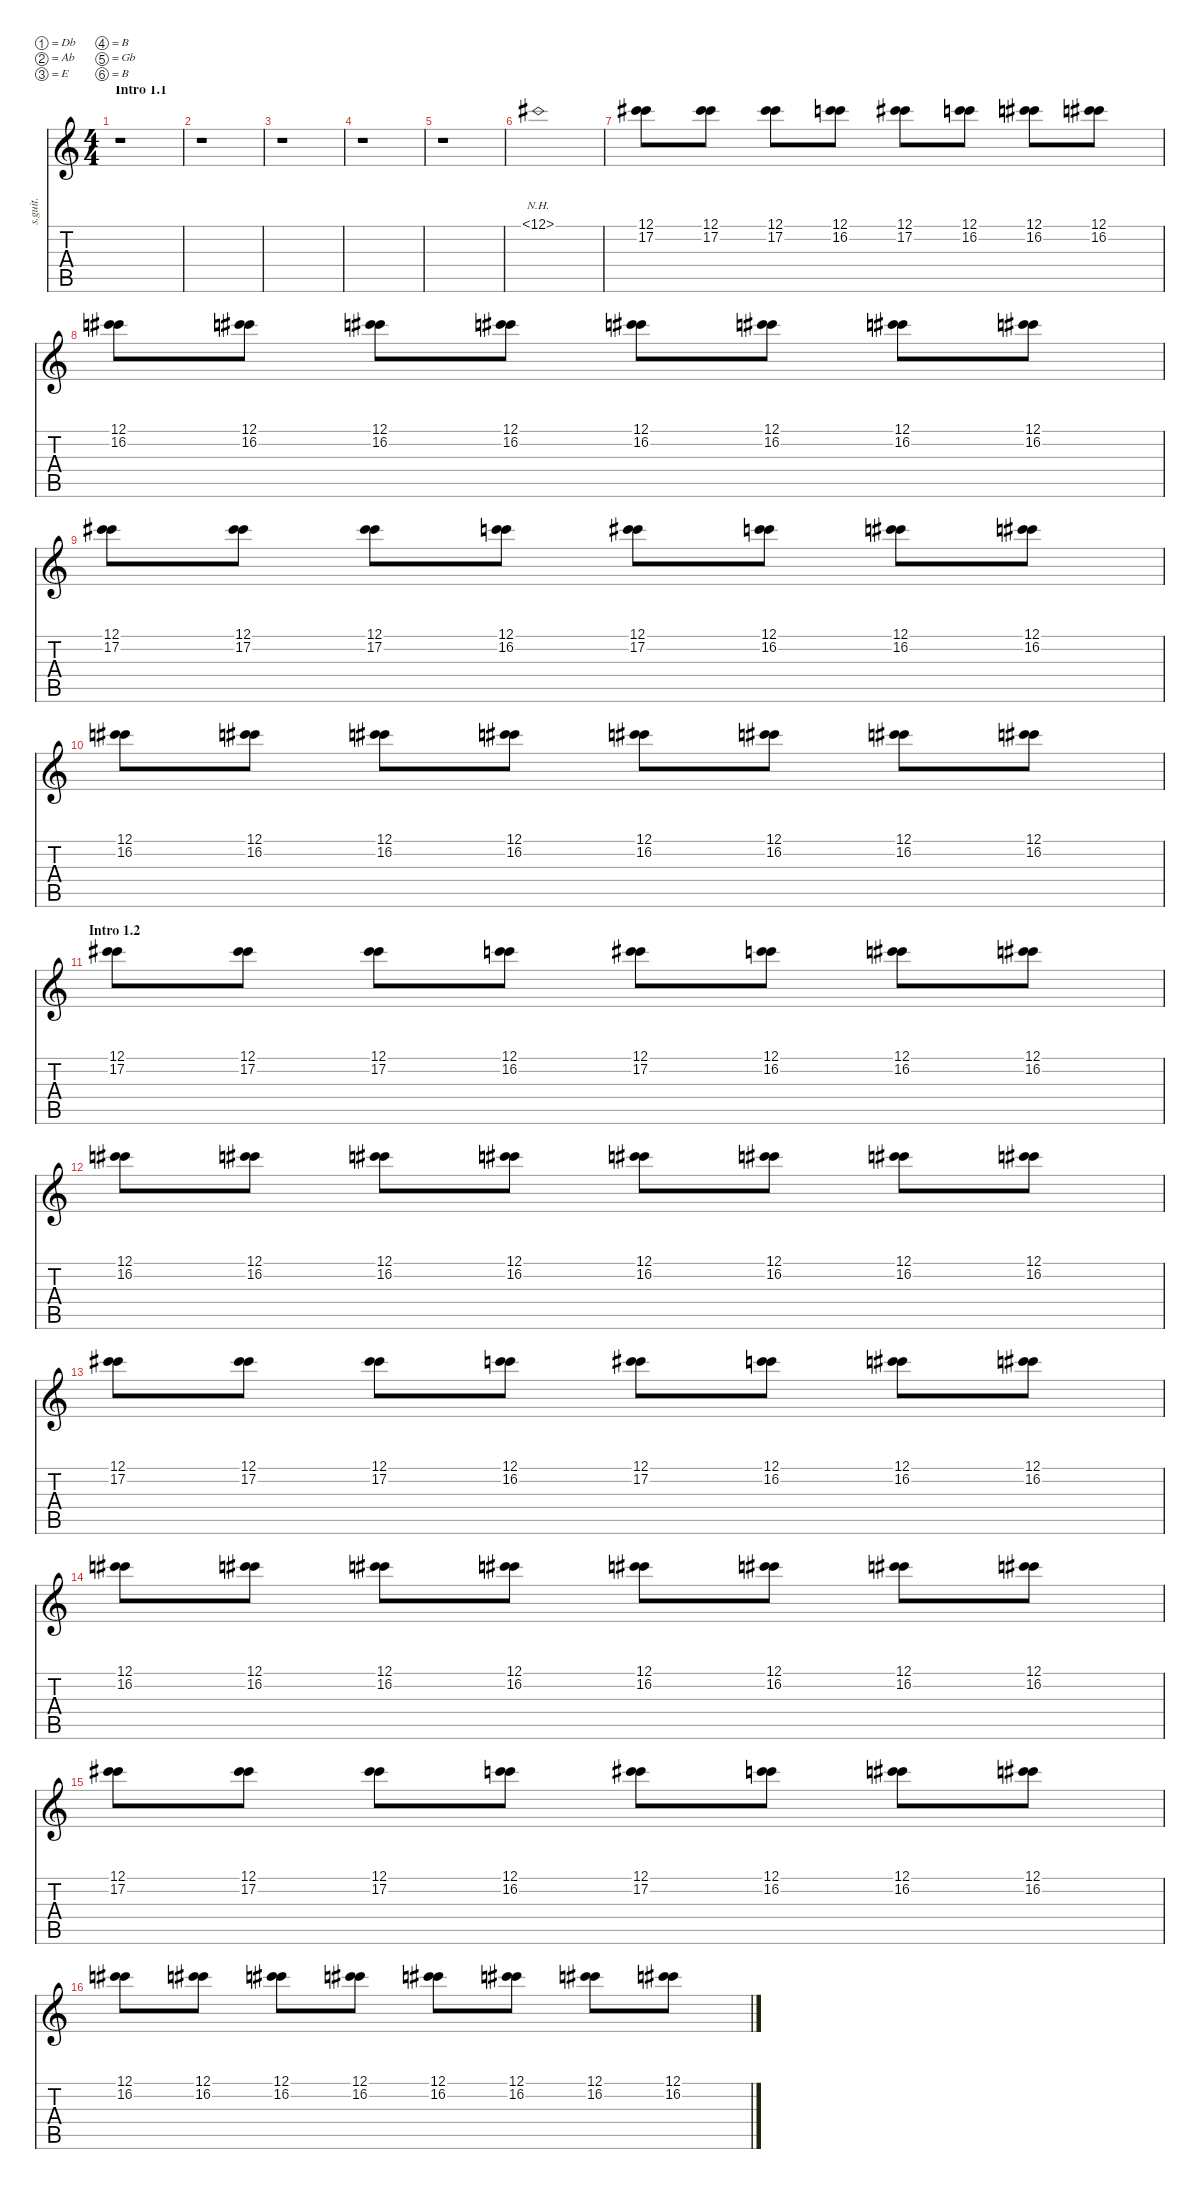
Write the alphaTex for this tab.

\defaultSystemsLayout 4
\hideDynamics
\bracketExtendMode nobrackets
\track ("Mick Thomson" "s.guit.") {instrument distortionguitar}
\staff {score tabs}
\tuning (Db4 Ab3 E3 B2 Gb2 B1)
\ts (4 4)
\beaming (8 2 2 2 2)
\section ("" "Intro 1.1")
\tempo (192 hide)
\clef g2
\ks c
r.1{dy f instrument distortionguitar} |
r.1 |
r.1 |
r.1 |
r.1 |
12.1{nh acc #}.1{lyrics (0 "") lyrics (1 "") lyrics (2 "") lyrics (3 "") lyrics (4 "")} |
(12.1{acc #} 17.2{acc #}).8{lyrics (0 "") lyrics (1 "") lyrics (2 "") lyrics (3 "") lyrics (4 "")} (12.1{acc #} 17.2{acc #}).8{lyrics (0 "") lyrics (1 "") lyrics (2 "") lyrics (3 "") lyrics (4 "")} (12.1{acc #} 17.2{acc #}).8{lyrics (0 "") lyrics (1 "") lyrics (2 "") lyrics (3 "") lyrics (4 "")} (12.1{acc #} 16.2).8{lyrics (0 "") lyrics (1 "") lyrics (2 "") lyrics (3 "") lyrics (4 "") dy mf} (12.1{acc #} 17.2{acc #}).8{lyrics (0 "") lyrics (1 "") lyrics (2 "") lyrics (3 "") lyrics (4 "") dy f} (12.1{acc #} 16.2).8{lyrics (0 "") lyrics (1 "") lyrics (2 "") lyrics (3 "") lyrics (4 "") dy mf} (12.1{acc #} 16.2).8{lyrics (0 "") lyrics (1 "") lyrics (2 "") lyrics (3 "") lyrics (4 "") dy f} (12.1{acc #} 16.2).8{lyrics (0 "") lyrics (1 "") lyrics (2 "") lyrics (3 "") lyrics (4 "")} |
(12.1{acc #} 16.2).8{lyrics (0 "") lyrics (1 "") lyrics (2 "") lyrics (3 "") lyrics (4 "")} (12.1{acc #} 16.2).8{lyrics (0 "") lyrics (1 "") lyrics (2 "") lyrics (3 "") lyrics (4 "")} (12.1{acc #} 16.2).8{lyrics (0 "") lyrics (1 "") lyrics (2 "") lyrics (3 "") lyrics (4 "")} (12.1{acc #} 16.2).8{lyrics (0 "") lyrics (1 "") lyrics (2 "") lyrics (3 "") lyrics (4 "")} (12.1{acc #} 16.2).8{lyrics (0 "") lyrics (1 "") lyrics (2 "") lyrics (3 "") lyrics (4 "")} (12.1{acc #} 16.2).8{lyrics (0 "") lyrics (1 "") lyrics (2 "") lyrics (3 "") lyrics (4 "")} (12.1{acc #} 16.2).8{lyrics (0 "") lyrics (1 "") lyrics (2 "") lyrics (3 "") lyrics (4 "")} (12.1{acc #} 16.2).8{lyrics (0 "") lyrics (1 "") lyrics (2 "") lyrics (3 "") lyrics (4 "")} |
(12.1{acc #} 17.2{acc #}).8{lyrics (0 "") lyrics (1 "") lyrics (2 "") lyrics (3 "") lyrics (4 "")} (12.1{acc #} 17.2{acc #}).8{lyrics (0 "") lyrics (1 "") lyrics (2 "") lyrics (3 "") lyrics (4 "")} (12.1{acc #} 17.2{acc #}).8{lyrics (0 "") lyrics (1 "") lyrics (2 "") lyrics (3 "") lyrics (4 "")} (12.1{acc #} 16.2).8{lyrics (0 "") lyrics (1 "") lyrics (2 "") lyrics (3 "") lyrics (4 "") dy mf} (12.1{acc #} 17.2{acc #}).8{lyrics (0 "") lyrics (1 "") lyrics (2 "") lyrics (3 "") lyrics (4 "") dy f} (12.1{acc #} 16.2).8{lyrics (0 "") lyrics (1 "") lyrics (2 "") lyrics (3 "") lyrics (4 "") dy mf} (12.1{acc #} 16.2).8{lyrics (0 "") lyrics (1 "") lyrics (2 "") lyrics (3 "") lyrics (4 "") dy f} (12.1{acc #} 16.2).8{lyrics (0 "") lyrics (1 "") lyrics (2 "") lyrics (3 "") lyrics (4 "")} |
(12.1{acc #} 16.2).8{lyrics (0 "") lyrics (1 "") lyrics (2 "") lyrics (3 "") lyrics (4 "")} (12.1{acc #} 16.2).8{lyrics (0 "") lyrics (1 "") lyrics (2 "") lyrics (3 "") lyrics (4 "")} (12.1{acc #} 16.2).8{lyrics (0 "") lyrics (1 "") lyrics (2 "") lyrics (3 "") lyrics (4 "")} (12.1{acc #} 16.2).8{lyrics (0 "") lyrics (1 "") lyrics (2 "") lyrics (3 "") lyrics (4 "")} (12.1{acc #} 16.2).8{lyrics (0 "") lyrics (1 "") lyrics (2 "") lyrics (3 "") lyrics (4 "")} (12.1{acc #} 16.2).8{lyrics (0 "") lyrics (1 "") lyrics (2 "") lyrics (3 "") lyrics (4 "")} (12.1{acc #} 16.2).8{lyrics (0 "") lyrics (1 "") lyrics (2 "") lyrics (3 "") lyrics (4 "")} (12.1{acc #} 16.2).8{lyrics (0 "") lyrics (1 "") lyrics (2 "") lyrics (3 "") lyrics (4 "")} |
\section ("" "Intro 1.2")
(12.1{acc #} 17.2{acc #}).8{lyrics (0 "") lyrics (1 "") lyrics (2 "") lyrics (3 "") lyrics (4 "")} (12.1{acc #} 17.2{acc #}).8{lyrics (0 "") lyrics (1 "") lyrics (2 "") lyrics (3 "") lyrics (4 "")} (12.1{acc #} 17.2{acc #}).8{lyrics (0 "") lyrics (1 "") lyrics (2 "") lyrics (3 "") lyrics (4 "")} (12.1{acc #} 16.2).8{lyrics (0 "") lyrics (1 "") lyrics (2 "") lyrics (3 "") lyrics (4 "") dy mf} (12.1{acc #} 17.2{acc #}).8{lyrics (0 "") lyrics (1 "") lyrics (2 "") lyrics (3 "") lyrics (4 "") dy f} (12.1{acc #} 16.2).8{lyrics (0 "") lyrics (1 "") lyrics (2 "") lyrics (3 "") lyrics (4 "") dy mf} (12.1{acc #} 16.2).8{lyrics (0 "") lyrics (1 "") lyrics (2 "") lyrics (3 "") lyrics (4 "") dy f} (12.1{acc #} 16.2).8{lyrics (0 "") lyrics (1 "") lyrics (2 "") lyrics (3 "") lyrics (4 "")} |
(12.1{acc #} 16.2).8{lyrics (0 "") lyrics (1 "") lyrics (2 "") lyrics (3 "") lyrics (4 "")} (12.1{acc #} 16.2).8{lyrics (0 "") lyrics (1 "") lyrics (2 "") lyrics (3 "") lyrics (4 "")} (12.1{acc #} 16.2).8{lyrics (0 "") lyrics (1 "") lyrics (2 "") lyrics (3 "") lyrics (4 "")} (12.1{acc #} 16.2).8{lyrics (0 "") lyrics (1 "") lyrics (2 "") lyrics (3 "") lyrics (4 "")} (12.1{acc #} 16.2).8{lyrics (0 "") lyrics (1 "") lyrics (2 "") lyrics (3 "") lyrics (4 "")} (12.1{acc #} 16.2).8{lyrics (0 "") lyrics (1 "") lyrics (2 "") lyrics (3 "") lyrics (4 "")} (12.1{acc #} 16.2).8{lyrics (0 "") lyrics (1 "") lyrics (2 "") lyrics (3 "") lyrics (4 "")} (12.1{acc #} 16.2).8{lyrics (0 "") lyrics (1 "") lyrics (2 "") lyrics (3 "") lyrics (4 "")} |
(12.1{acc #} 17.2{acc #}).8{lyrics (0 "") lyrics (1 "") lyrics (2 "") lyrics (3 "") lyrics (4 "")} (12.1{acc #} 17.2{acc #}).8{lyrics (0 "") lyrics (1 "") lyrics (2 "") lyrics (3 "") lyrics (4 "")} (12.1{acc #} 17.2{acc #}).8{lyrics (0 "") lyrics (1 "") lyrics (2 "") lyrics (3 "") lyrics (4 "")} (12.1{acc #} 16.2).8{lyrics (0 "") lyrics (1 "") lyrics (2 "") lyrics (3 "") lyrics (4 "") dy mf} (12.1{acc #} 17.2{acc #}).8{lyrics (0 "") lyrics (1 "") lyrics (2 "") lyrics (3 "") lyrics (4 "") dy f} (12.1{acc #} 16.2).8{lyrics (0 "") lyrics (1 "") lyrics (2 "") lyrics (3 "") lyrics (4 "") dy mf} (12.1{acc #} 16.2).8{lyrics (0 "") lyrics (1 "") lyrics (2 "") lyrics (3 "") lyrics (4 "") dy f} (12.1{acc #} 16.2).8{lyrics (0 "") lyrics (1 "") lyrics (2 "") lyrics (3 "") lyrics (4 "")} |
(12.1{acc #} 16.2).8{lyrics (0 "") lyrics (1 "") lyrics (2 "") lyrics (3 "") lyrics (4 "")} (12.1{acc #} 16.2).8{lyrics (0 "") lyrics (1 "") lyrics (2 "") lyrics (3 "") lyrics (4 "")} (12.1{acc #} 16.2).8{lyrics (0 "") lyrics (1 "") lyrics (2 "") lyrics (3 "") lyrics (4 "")} (12.1{acc #} 16.2).8{lyrics (0 "") lyrics (1 "") lyrics (2 "") lyrics (3 "") lyrics (4 "")} (12.1{acc #} 16.2).8{lyrics (0 "") lyrics (1 "") lyrics (2 "") lyrics (3 "") lyrics (4 "")} (12.1{acc #} 16.2).8{lyrics (0 "") lyrics (1 "") lyrics (2 "") lyrics (3 "") lyrics (4 "")} (12.1{acc #} 16.2).8{lyrics (0 "") lyrics (1 "") lyrics (2 "") lyrics (3 "") lyrics (4 "")} (12.1{acc #} 16.2).8{lyrics (0 "") lyrics (1 "") lyrics (2 "") lyrics (3 "") lyrics (4 "")} |
(12.1{acc #} 17.2{acc #}).8{lyrics (0 "") lyrics (1 "") lyrics (2 "") lyrics (3 "") lyrics (4 "")} (12.1{acc #} 17.2{acc #}).8{lyrics (0 "") lyrics (1 "") lyrics (2 "") lyrics (3 "") lyrics (4 "")} (12.1{acc #} 17.2{acc #}).8{lyrics (0 "") lyrics (1 "") lyrics (2 "") lyrics (3 "") lyrics (4 "")} (12.1{acc #} 16.2).8{lyrics (0 "") lyrics (1 "") lyrics (2 "") lyrics (3 "") lyrics (4 "") dy mf} (12.1{acc #} 17.2{acc #}).8{lyrics (0 "") lyrics (1 "") lyrics (2 "") lyrics (3 "") lyrics (4 "") dy f} (12.1{acc #} 16.2).8{lyrics (0 "") lyrics (1 "") lyrics (2 "") lyrics (3 "") lyrics (4 "") dy mf} (12.1{acc #} 16.2).8{lyrics (0 "") lyrics (1 "") lyrics (2 "") lyrics (3 "") lyrics (4 "") dy f} (12.1{acc #} 16.2).8{lyrics (0 "") lyrics (1 "") lyrics (2 "") lyrics (3 "") lyrics (4 "")} |
(12.1{acc #} 16.2).8{lyrics (0 "") lyrics (1 "") lyrics (2 "") lyrics (3 "") lyrics (4 "")} (12.1{acc #} 16.2).8{lyrics (0 "") lyrics (1 "") lyrics (2 "") lyrics (3 "") lyrics (4 "")} (12.1{acc #} 16.2).8{lyrics (0 "") lyrics (1 "") lyrics (2 "") lyrics (3 "") lyrics (4 "")} (12.1{acc #} 16.2).8{lyrics (0 "") lyrics (1 "") lyrics (2 "") lyrics (3 "") lyrics (4 "")} (12.1{acc #} 16.2).8{lyrics (0 "") lyrics (1 "") lyrics (2 "") lyrics (3 "") lyrics (4 "")} (12.1{acc #} 16.2).8{lyrics (0 "") lyrics (1 "") lyrics (2 "") lyrics (3 "") lyrics (4 "")} (12.1{acc #} 16.2).8{lyrics (0 "") lyrics (1 "") lyrics (2 "") lyrics (3 "") lyrics (4 "")} (12.1{acc #} 16.2).8{lyrics (0 "") lyrics (1 "") lyrics (2 "") lyrics (3 "") lyrics (4 "")}
